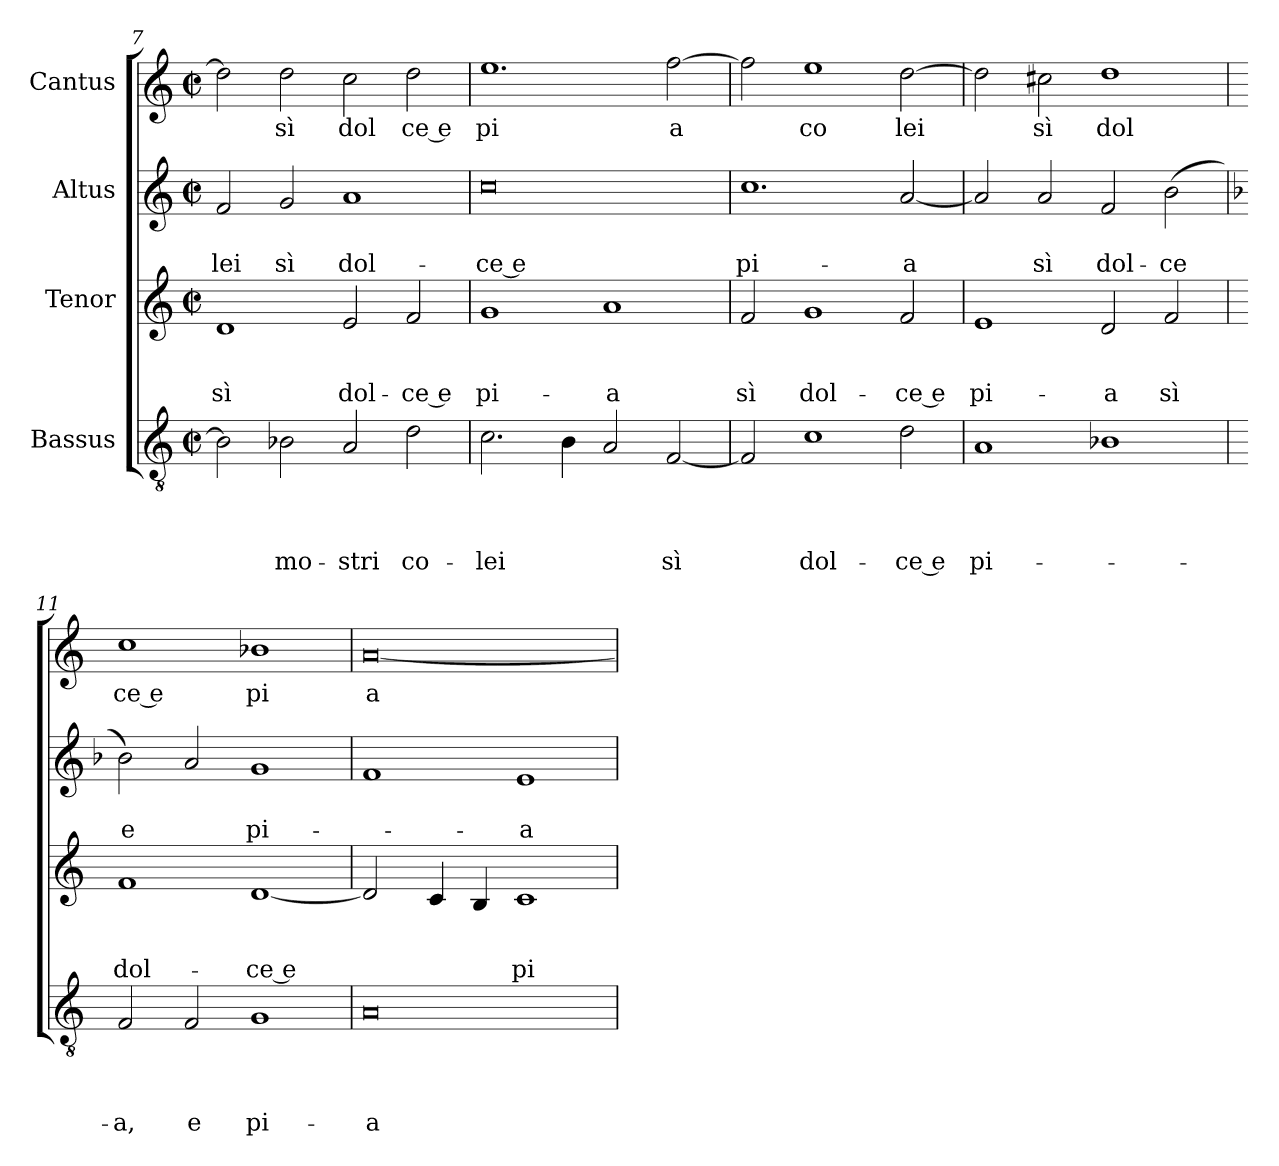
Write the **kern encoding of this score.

**kern	**text	**text	**text	**text	**kern	**text	**text	**text	**kern	**text	**text	**kern	**text
*part4	*part4	*part4	*part4	*part4	*part3	*part3	*part3	*part3	*part2	*part2	*part2	*part1	*part1
*staff4	*staff4	*staff4	*staff4	*staff4	*staff3	*staff3	*staff3	*staff3	*staff2	*staff2	*staff2	*staff1	*staff1
*I"Bassus	*	*	*	*	*I"Tenor	*	*	*	*I"Altus	*	*	*I"Cantus	*
*clefGv2	*	*	*	*	*clefG2	*	*	*	*clefG2	*	*	*clefG2	*
*k[]	*	*	*	*	*k[]	*	*	*	*k[]	*	*	*k[]	*
*C:	*	*	*	*	*C:	*	*	*	*C:	*	*	*C:	*
*M2/2	*	*	*	*	*M2/2	*	*	*	*M2/2	*	*	*M2/2	*
*met(c|)	*	*	*	*	*met(c|)	*	*	*	*met(c|)	*	*	*met(c|)	*
=7	=7	=7	=7	=7	=7	=7	=7	=7	=7	=7	=7	=7	=7
!	!	!	!	!	!	!	!	!LO:LY:b	!	!	!LO:LY:b	!	!
2B-\]	.	.	.	.	1d	.	.	sì	2f/	.	-lei	2dd\]	.
!	!	!	!	!LO:LY:b	!	!	!	!	!	!	!LO:LY:b	!	!LO:LY:b
2B-X\	.	.	.	mo-	.	.	.	.	2g/	.	sì	2dd\	sì
!	!	!	!	!LO:LY:b	!	!	!	!LO:LY:b	!	!	!LO:LY:b	!	!LO:LY:b
2A/	.	.	.	-stri	2e/	.	.	dol-	1a	.	dol-	2cc\	dol
!	!	!	!	!LO:LY:b	!	!	!	!LO:LY:b:rj	!	!	!	!	!LO:LY:b:rj
2d\	.	.	.	co-	2f/	.	.	-ce e	.	.	.	2dd\	ce e
=8	=8	=8	=8	=8	=8	=8	=8	=8	=8	=8	=8	=8	=8
!	!	!	!	!LO:LY:b	!	!	!	!LO:LY:b	!	!	!LO:LY:b:rj	!	!LO:LY:b
2.c\	.	.	.	-lei	1g	.	.	pi-	0cc	.	-ce e	1.ee	pi
4B\	.	.	.	.	.	.	.	.	.	.	.	.	.
!	!	!	!	!	!	!	!	!LO:LY:b	!	!	!	!	!
2A/	.	.	.	.	1a	.	.	-a	.	.	.	.	.
!	!	!	!	!LO:LY:b	!	!	!	!	!	!	!	!	!LO:LY:b
[<2F/	.	.	.	sì	.	.	.	.	.	.	.	[>2ff\	a
=9	=9	=9	=9	=9	=9	=9	=9	=9	=9	=9	=9	=9	=9
!	!	!	!	!	!	!	!	!LO:LY:b	!	!	!LO:LY:b	!	!
2F/]	.	.	.	.	2f/	.	.	sì	1.cc	.	pi-	2ff\]	.
!	!	!	!	!LO:LY:b	!	!	!	!LO:LY:b	!	!	!	!	!LO:LY:b
1c	.	.	.	dol-	1g	.	.	dol-	.	.	.	1ee	co
!	!	!	!	!LO:LY:b:rj	!	!	!	!LO:LY:b:rj	!	!	!LO:LY:b	!	!LO:LY:b
2d\	.	.	.	-ce e	2f/	.	.	-ce e	[<2a/	.	-a	[>2dd\	lei
=10	=10	=10	=10	=10	=10	=10	=10	=10	=10	=10	=10	=10	=10
!	!	!	!	!LO:LY:b	!	!	!	!LO:LY:b	!	!	!	!	!
1A	.	.	.	pi-	1e	.	.	pi-	2a/]	.	.	2dd\]	.
!	!	!	!	!	!	!	!	!	!	!	!LO:LY:b	!	!LO:LY:b
.	.	.	.	.	.	.	.	.	2a/	.	sì	2cc#\	sì
!	!	!	!	!	!	!	!	!LO:LY:b	!	!	!LO:LY:b	!	!LO:LY:b
1B-	.	.	.	.	2d/	.	.	-a	2f/	.	dol-	1dd	dol
!	!	!	!	!	!	!	!	!LO:LY:b	!	!	!LO:LY:b	!	!
.	.	.	.	.	2f/	.	.	sì	(>2b\	.	-ce	.	.
=11	=11	=11	=11	=11	=11	=11	=11	=11	=11	=11	=11	=11	=11
*	*	*	*	*	*	*	*	*	*k[b-]	*	*	*	*
*	*	*	*	*	*	*	*	*	*F:	*	*	*	*
!	!	!	!	!LO:LY:b	!	!	!	!LO:LY:b	!	!	!LO:LY:b:rj	!	!LO:LY:b:rj
2F/	.	.	.	-a,	1f	.	.	dol-	2b-\)	.	e	1cc	ce e
!	!	!	!	!LO:LY:b	!	!	!	!	!	!	!	!	!
2F/	.	.	.	e	.	.	.	.	2a/	.	.	.	.
!	!	!	!	!LO:LY:b	!	!	!	!LO:LY:b	!	!	!LO:LY:b	!	!LO:LY:b
1G	.	.	.	pi-	[<1d	.	.	-ce e	1g	.	pi-	1b-X	pi
=12	=12	=12	=12	=12	=12	=12	=12	=12	=12	=12	=12	=12	=12
!	!	!	!	!LO:LY:b	!	!	!	!	!	!	!	!	!LO:LY:b:rj
0A	.	.	.	-a	2d/]	.	.	.	1f	.	.	[<0a	a
.	.	.	.	.	4c/	.	.	.	.	.	.	.	.
.	.	.	.	.	4B/	.	.	.	.	.	.	.	.
!	!	!	!	!	!	!	!	!LO:LY:b	!	!	!LO:LY:b	!	!
.	.	.	.	.	1c	.	.	pi-	1e	.	-a	.	.
=	=	=	=	=	=	=	=	=	=	=	=	=	=
*-	*-	*-	*-	*-	*-	*-	*-	*-	*-	*-	*-	*-	*-
